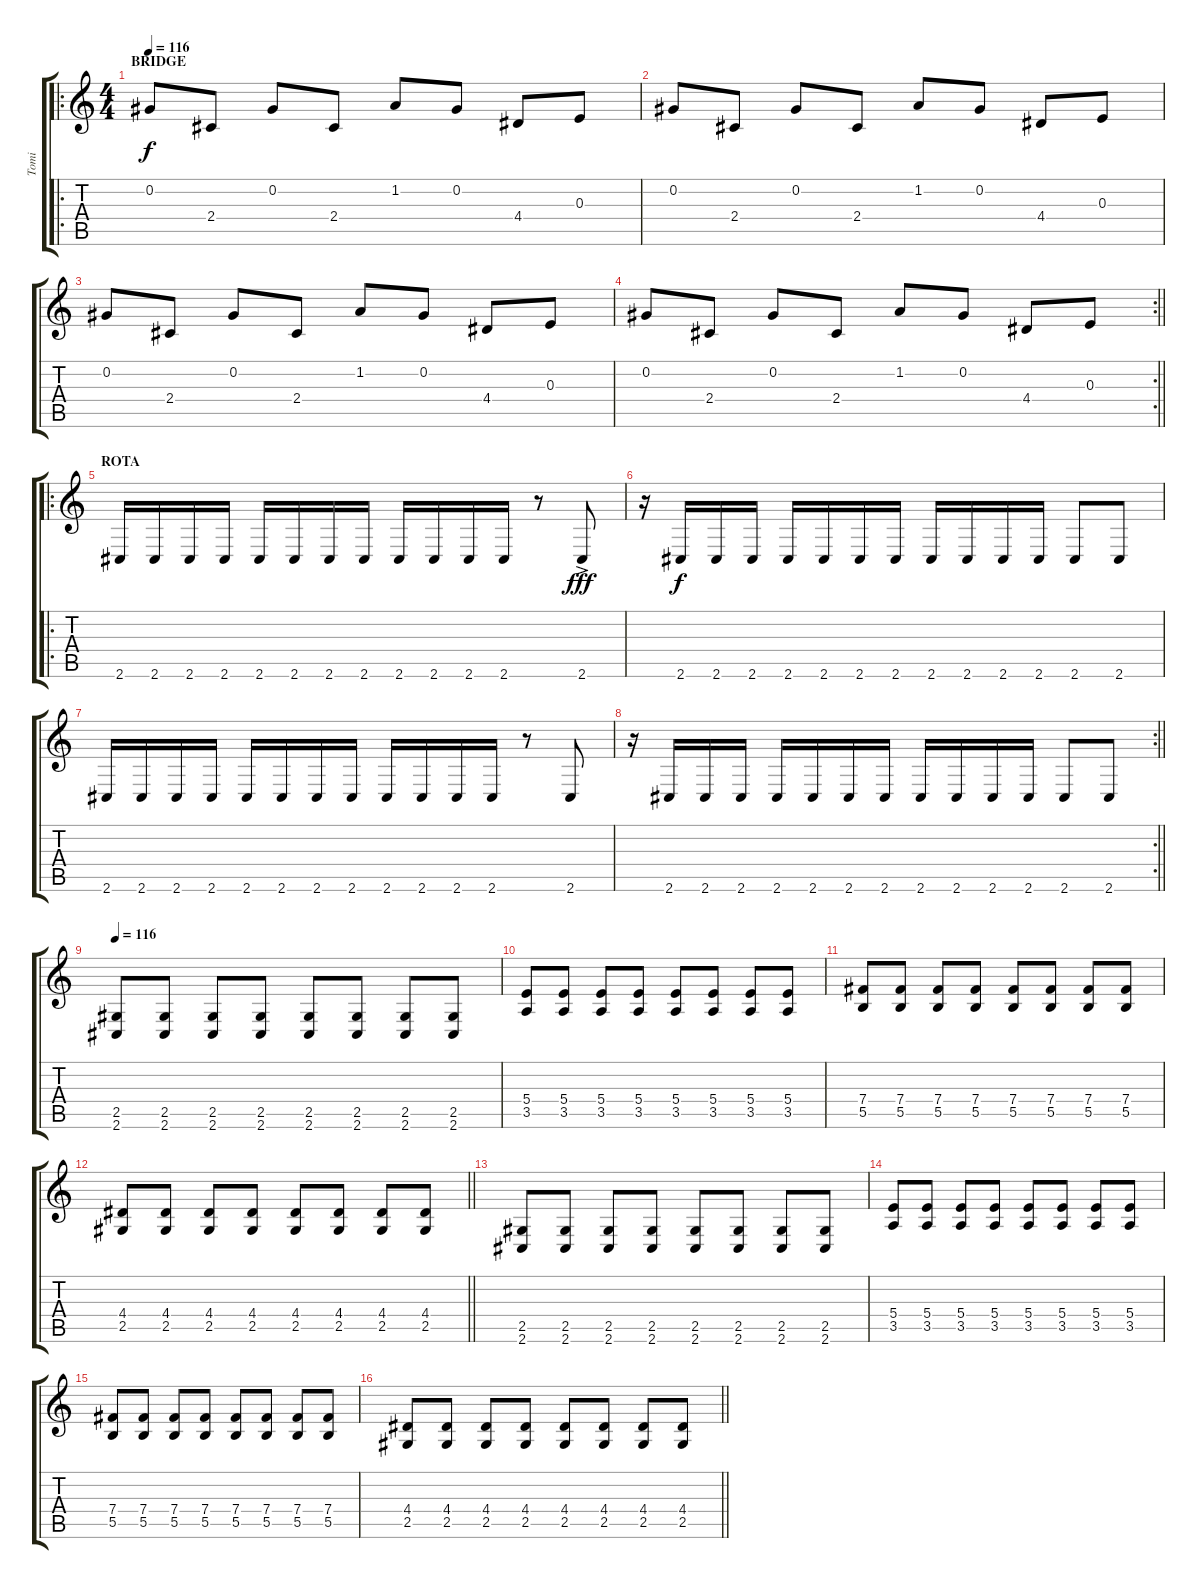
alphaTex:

\track ("Tomi" "Tomi") {instrument overdrivenguitar}
\staff {score tabs}
\tuning (Db4 Ab3 E3 B2 Gb2 B1) {hide}
\ro
\ts (4 4)
\section ("" "BRIDGE")
\tempo 116
\clef g2
\ks c
0.2.8{dy f} 2.4.8 0.2.8 2.4.8 1.2.8 0.2.8 4.4.8 0.3.8 |
0.2.8 2.4.8 0.2.8 2.4.8 1.2.8 0.2.8 4.4.8 0.3.8 |
0.2.8 2.4.8 0.2.8 2.4.8 1.2.8 0.2.8 4.4.8 0.3.8 |
\rc 2
\barLineRight lightlight
0.2.8 2.4.8 0.2.8 2.4.8 1.2.8 0.2.8 4.4.8 0.3.8 |
\ro
\section ("" "ROTA")
2.6.16 2.6.16 2.6.16 2.6.16 2.6.16 2.6.16 2.6.16 2.6.16 2.6.16 2.6.16 2.6.16 2.6.16 r.8 2.6{ac}.8{dy fff} |
r.16 2.6.16{dy f} 2.6.16 2.6.16 2.6.16 2.6.16 2.6.16 2.6.16 2.6.16 2.6.16 2.6.16 2.6.16 2.6.8 2.6.8 |
2.6.16 2.6.16 2.6.16 2.6.16 2.6.16 2.6.16 2.6.16 2.6.16 2.6.16 2.6.16 2.6.16 2.6.16 r.8 2.6.8 |
\rc 2
\barLineRight lightlight
r.16 2.6.16 2.6.16 2.6.16 2.6.16 2.6.16 2.6.16 2.6.16 2.6.16 2.6.16 2.6.16 2.6.16 2.6.8 2.6.8 |
\tempo 116
(2.5 2.6).8 (2.5 2.6).8 (2.5 2.6).8 (2.5 2.6).8 (2.5 2.6).8 (2.5 2.6).8 (2.5 2.6).8 (2.5 2.6).8 |
(5.4 3.5).8 (5.4 3.5).8 (5.4 3.5).8 (5.4 3.5).8 (5.4 3.5).8 (5.4 3.5).8 (5.4 3.5).8 (5.4 3.5).8 |
(7.4 5.5).8 (7.4 5.5).8 (7.4 5.5).8 (7.4 5.5).8 (7.4 5.5).8 (7.4 5.5).8 (7.4 5.5).8 (7.4 5.5).8 |
\barLineRight lightlight
(4.4 2.5).8 (4.4 2.5).8 (4.4 2.5).8 (4.4 2.5).8 (4.4 2.5).8 (4.4 2.5).8 (4.4 2.5).8 (4.4 2.5).8 |
(2.5 2.6).8 (2.5 2.6).8 (2.5 2.6).8 (2.5 2.6).8 (2.5 2.6).8 (2.5 2.6).8 (2.5 2.6).8 (2.5 2.6).8 |
(5.4 3.5).8 (5.4 3.5).8 (5.4 3.5).8 (5.4 3.5).8 (5.4 3.5).8 (5.4 3.5).8 (5.4 3.5).8 (5.4 3.5).8 |
(7.4 5.5).8 (7.4 5.5).8 (7.4 5.5).8 (7.4 5.5).8 (7.4 5.5).8 (7.4 5.5).8 (7.4 5.5).8 (7.4 5.5).8 |
\barLineRight lightlight
(4.4 2.5).8 (4.4 2.5).8 (4.4 2.5).8 (4.4 2.5).8 (4.4 2.5).8 (4.4 2.5).8 (4.4 2.5).8 (4.4 2.5).8
